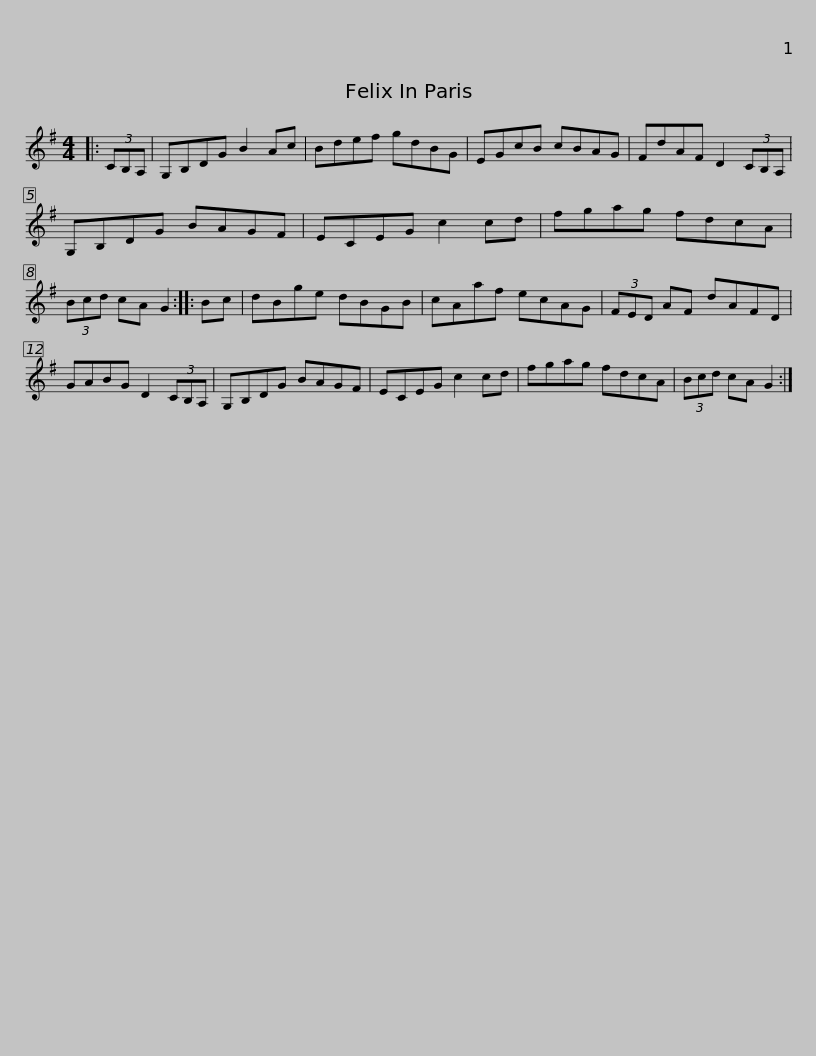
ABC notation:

X:1
L:1/8
M:4/4
I:linebreak $
K:G
V:1 treble
V:1
|: (3CB,A, | G,B,DG B2 Ac | Bdef gdBG | EGcB cBAG | FdAF D2 (3CB,A, |$ %5
 G,B,DG BAGF | ECEG c2 cd | fgag fdcA | (3Bcd cA G2 :: Bc | %10
 dBge dBGB |$ cAaf ecAG | (3FED AF dAFD | GABG D2 (3CB,A, | G,B,DG BAGF | %15
 ECEG c2 cd |$ fgag fdcA | (3Bcd cA G2 :| %18
